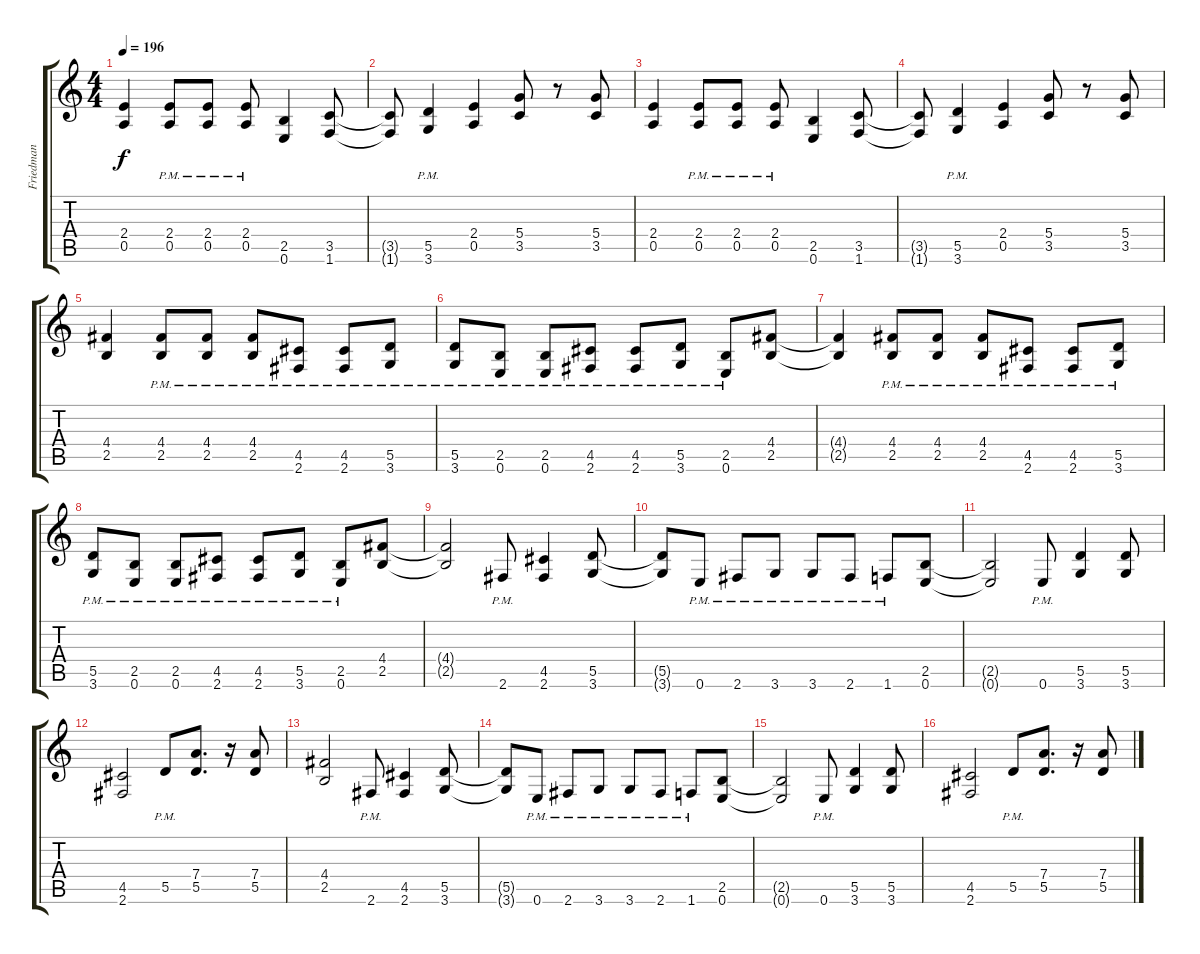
\track ("Friedman" "Friedman") {instrument overdrivenguitar}
\staff {score tabs}
\tuning (E4 B3 G3 D3 A2 E2) {hide}
\ts (4 4)
\tempo 196
\clef g2
\ks c
(2.4{t} 0.5{t}).4{dy f} (2.4{pm} 0.5{pm}).8 (2.4{pm} 0.5{pm}).8 (2.4{pm} 0.5{pm}).8 (2.5 0.6).4 (3.5 1.6).8 |
(3.5{t} 1.6{t}).8 (5.5 3.6{pm}).4 (2.4 0.5).4 (5.4 3.5).8 r.8 (5.4 3.5).8 |
(2.4 0.5).4 (2.4{pm} 0.5{pm}).8 (2.4{pm} 0.5{pm}).8 (2.4{pm} 0.5{pm}).8 (2.5 0.6).4 (3.5 1.6).8 |
(3.5{t} 1.6{t}).8 (5.5 3.6{pm}).4 (2.4 0.5).4 (5.4 3.5).8 r.8 (5.4 3.5).8 |
(4.4 2.5).4 (4.4{pm} 2.5{pm}).8 (4.4{pm} 2.5{pm}).8 (4.4{pm} 2.5{pm}).8 (4.5{pm} 2.6{pm}).8 (4.5{pm} 2.6{pm}).8 (5.5{pm} 3.6{pm}).8 |
(5.5{pm} 3.6{pm}).8 (2.5{pm} 0.6{pm}).8 (2.5{pm} 0.6{pm}).8 (4.5{pm} 2.6{pm}).8 (4.5{pm} 2.6{pm}).8 (5.5{pm} 3.6{pm}).8 (2.5{pm} 0.6{pm}).8 (4.4 2.5).8 |
(4.4{t} 2.5{t}).4 (4.4{pm} 2.5{pm}).8 (4.4{pm} 2.5{pm}).8 (4.4{pm} 2.5{pm}).8 (4.5{pm} 2.6{pm}).8 (4.5{pm} 2.6{pm}).8 (5.5{pm} 3.6{pm}).8 |
(5.5{pm} 3.6{pm}).8 (2.5{pm} 0.6{pm}).8 (2.5{pm} 0.6{pm}).8 (4.5{pm} 2.6{pm}).8 (4.5{pm} 2.6{pm}).8 (5.5{pm} 3.6{pm}).8 (2.5{pm} 0.6{pm}).8 (4.4 2.5).8 |
(4.4{t} 2.5{t}).2 2.6{pm}.8 (4.5 2.6).4 (5.5 3.6).8 |
(5.5{t} 3.6{t}).8 0.6{pm}.8 2.6{pm}.8 3.6{pm}.8 3.6{pm}.8 2.6{pm}.8 1.6{pm}.8 (2.5 0.6).8 |
(2.5{t} 0.6{t}).2 0.6{pm}.8 (5.5 3.6).4 (5.5 3.6).8 |
(4.5 2.6).2 5.5{pm}.8 (7.4 5.5).8{d} r.16 (7.4 5.5).8 |
(4.4 2.5).2 2.6{pm}.8 (4.5 2.6).4 (5.5 3.6).8 |
(5.5{t} 3.6{t}).8 0.6{pm}.8 2.6{pm}.8 3.6{pm}.8 3.6{pm}.8 2.6{pm}.8 1.6{pm}.8 (2.5 0.6).8 |
(2.5{t} 0.6{t}).2 0.6{pm}.8 (5.5 3.6).4 (5.5 3.6).8 |
(4.5 2.6).2 5.5{pm}.8 (7.4 5.5).8{d} r.16 (7.4 5.5).8
